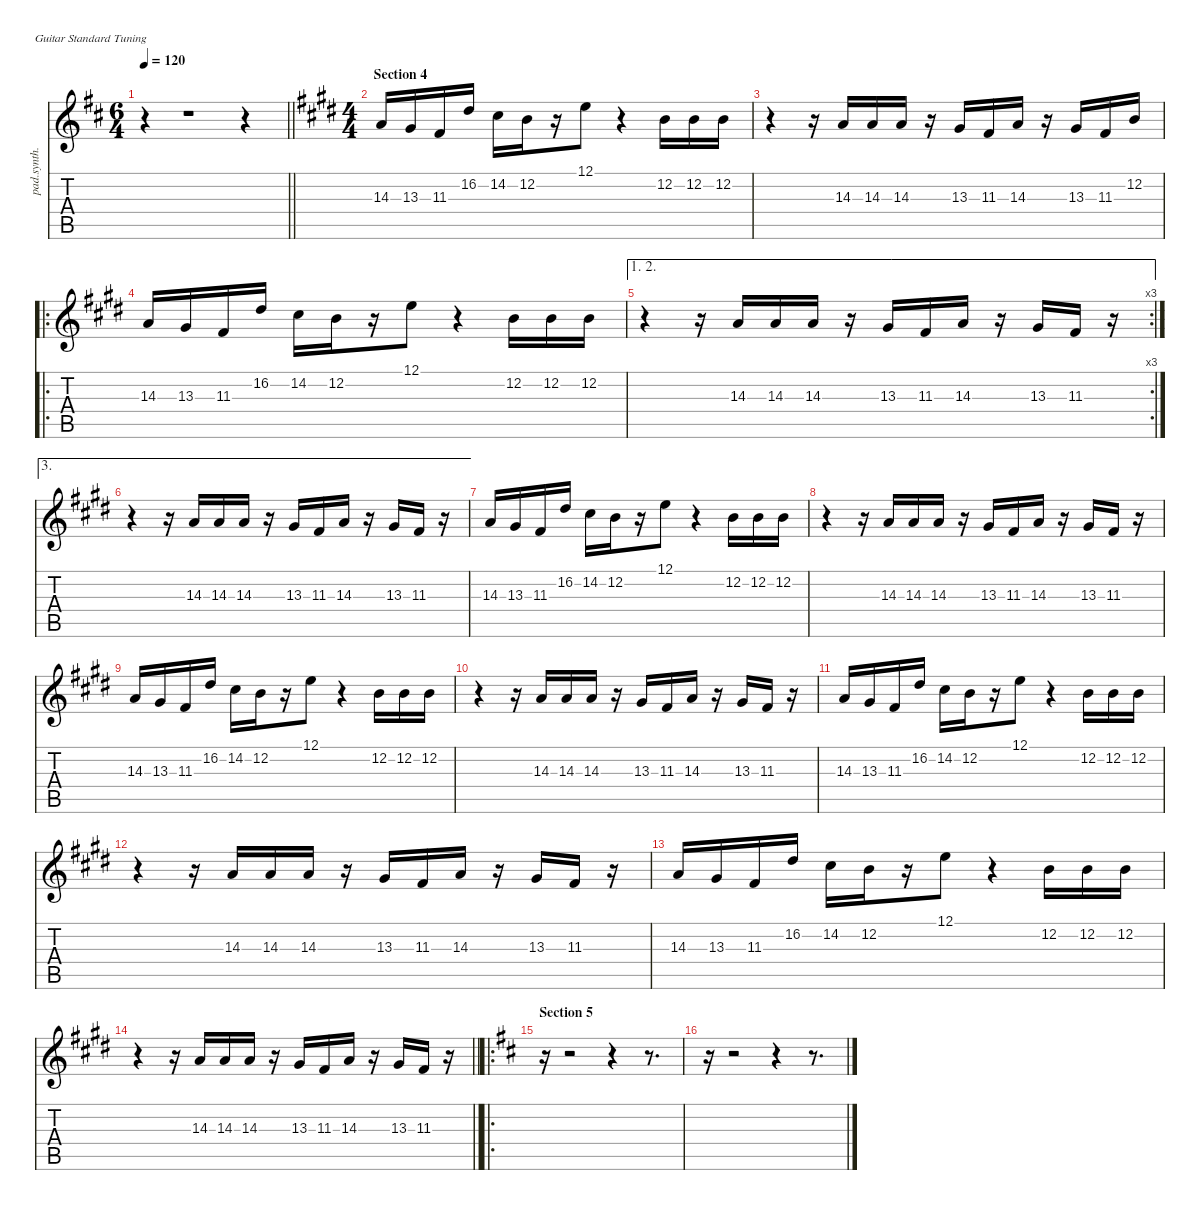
\defaultSystemsLayout 4
\hideDynamics
\bracketExtendMode nobrackets
\otherSystemsTrackNameOrientation horizontal
\track ("Keyboard" "pad.synth.") {instrument pad1newage}
\staff {score tabs}
\tuning (E4 B3 G3 D3 A2 E2)
\ts (6 4)
\beaming (8 6 6)
\tempo 120
\clef g2
\barLineRight lightlight
\ks d
r.4{dy f} r.1 r.4 |
\ts (4 4)
\beaming (8 2 2 2 2)
\section ("" "Section 4")
\ks e
14.3{acc forcenatural}.16{instrument rockorgan} 13.3{acc #}.16 11.3{acc #}.16 16.2{acc #}.16 14.2{acc #}.16 12.2{acc forcenatural}.16 r.16 12.1{acc forcenatural}.8 r.4 12.2{acc forcenatural}.16 12.2{acc forcenatural}.16 12.2{acc forcenatural}.16 |
r.4 r.16 14.3{acc forcenatural}.16 14.3{acc forcenatural}.16 14.3{acc forcenatural}.16 r.16 13.3{acc #}.16 11.3{acc #}.16 14.3{acc forcenatural}.16 r.16 13.3{acc #}.16 11.3{acc #}.16 12.2{acc forcenatural}.16 |
\ro
14.3{acc forcenatural}.16 13.3{acc #}.16 11.3{acc #}.16 16.2{acc #}.16 14.2{acc #}.16 12.2{acc forcenatural}.16 r.16 12.1{acc forcenatural}.8 r.4 12.2{acc forcenatural}.16 12.2{acc forcenatural}.16 12.2{acc forcenatural}.16 |
\ae (1 2)
\rc 3
r.4 r.16 14.3{acc forcenatural}.16 14.3{acc forcenatural}.16 14.3{acc forcenatural}.16 r.16 13.3{acc #}.16 11.3{acc #}.16 14.3{acc forcenatural}.16 r.16 13.3{acc #}.16 11.3{acc #}.16 r.16 |
\ae 3
r.4 r.16 14.3{acc forcenatural}.16 14.3{acc forcenatural}.16 14.3{acc forcenatural}.16 r.16 13.3{acc #}.16 11.3{acc #}.16 14.3{acc forcenatural}.16 r.16 13.3{acc #}.16 11.3{acc #}.16 r.16 |
14.3{acc forcenatural}.16 13.3{acc #}.16 11.3{acc #}.16 16.2{acc #}.16 14.2{acc #}.16 12.2{acc forcenatural}.16 r.16 12.1{acc forcenatural}.8 r.4 12.2{acc forcenatural}.16 12.2{acc forcenatural}.16 12.2{acc forcenatural}.16 |
r.4 r.16 14.3{acc forcenatural}.16 14.3{acc forcenatural}.16 14.3{acc forcenatural}.16 r.16 13.3{acc #}.16 11.3{acc #}.16 14.3{acc forcenatural}.16 r.16 13.3{acc #}.16 11.3{acc #}.16 r.16 |
14.3{acc forcenatural}.16 13.3{acc #}.16 11.3{acc #}.16 16.2{acc #}.16 14.2{acc #}.16 12.2{acc forcenatural}.16 r.16 12.1{acc forcenatural}.8 r.4 12.2{acc forcenatural}.16 12.2{acc forcenatural}.16 12.2{acc forcenatural}.16 |
r.4 r.16 14.3{acc forcenatural}.16 14.3{acc forcenatural}.16 14.3{acc forcenatural}.16 r.16 13.3{acc #}.16 11.3{acc #}.16 14.3{acc forcenatural}.16 r.16 13.3{acc #}.16 11.3{acc #}.16 r.16 |
14.3{acc forcenatural}.16 13.3{acc #}.16 11.3{acc #}.16 16.2{acc #}.16 14.2{acc #}.16 12.2{acc forcenatural}.16 r.16 12.1{acc forcenatural}.8 r.4 12.2{acc forcenatural}.16 12.2{acc forcenatural}.16 12.2{acc forcenatural}.16 |
r.4 r.16 14.3{acc forcenatural}.16 14.3{acc forcenatural}.16 14.3{acc forcenatural}.16 r.16 13.3{acc #}.16 11.3{acc #}.16 14.3{acc forcenatural}.16 r.16 13.3{acc #}.16 11.3{acc #}.16 r.16 |
14.3{acc forcenatural}.16 13.3{acc #}.16 11.3{acc #}.16 16.2{acc #}.16 14.2{acc #}.16 12.2{acc forcenatural}.16 r.16 12.1{acc forcenatural}.8 r.4 12.2{acc forcenatural}.16 12.2{acc forcenatural}.16 12.2{acc forcenatural}.16 |
\barLineRight lightlight
r.4 r.16 14.3{acc forcenatural}.16 14.3{acc forcenatural}.16 14.3{acc forcenatural}.16 r.16 13.3{acc #}.16 11.3{acc #}.16 14.3{acc forcenatural}.16 r.16 13.3{acc #}.16 11.3{acc #}.16 r.16 |
\ro
\section ("" "Section 5")
\ks d
r.16 r.2 r.4 r.8{d} |
r.16 r.2 r.4 r.8{d}
